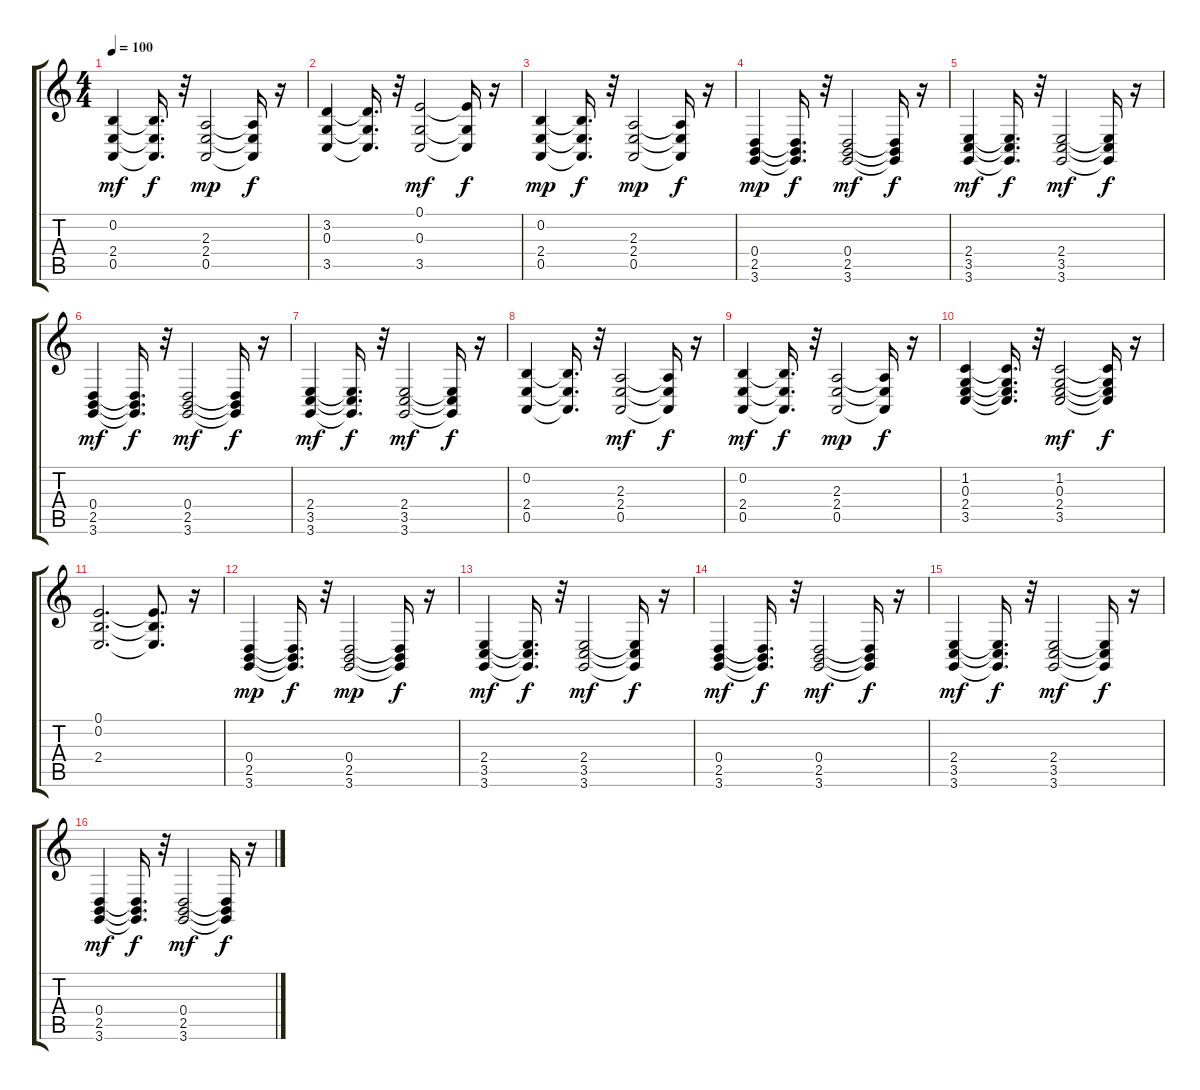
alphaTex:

\track "" {instrument acousticgrandpiano}
\staff {score tabs}
\tuning (E4 B3 G3 D3 A2 E2) {hide}
\ts (4 4)
\tempo 100
\clef g2
\ks c
(0.2 2.4 0.5).4{dy mf} (0.2{t} 2.4{t} 0.5{t}).16{d dy f} r.32 (2.3 2.4 0.5).2{dy mp} (2.3{t} 2.4{t} 0.5{t}).16{dy f} r.16 |
(3.2 0.3 3.5).4 (3.2{t} 0.3{t} 3.5{t}).16{d} r.32 (0.1 0.3 3.5).2{dy mf} (0.1{t} 0.3{t} 3.5{t}).16{dy f} r.16 |
(0.2 2.4 0.5).4{dy mp} (0.2{t} 2.4{t} 0.5{t}).16{d dy f} r.32 (2.3 2.4 0.5).2{dy mp} (2.3{t} 2.4{t} 0.5{t}).16{dy f} r.16 |
(0.4 2.5 3.6).4{dy mp} (0.4{t} 2.5{t} 3.6{t}).16{d dy f} r.32 (0.4 2.5 3.6).2{dy mf} (0.4{t} 2.5{t} 3.6{t}).16{dy f} r.16 |
(2.4 3.5 3.6).4{dy mf} (2.4{t} 3.5{t} 3.6{t}).16{d dy f} r.32 (2.4 3.5 3.6).2{dy mf} (2.4{t} 3.5{t} 3.6{t}).16{dy f} r.16 |
(0.4 2.5 3.6).4{dy mf} (0.4{t} 2.5{t} 3.6{t}).16{d dy f} r.32 (0.4 2.5 3.6).2{dy mf} (0.4{t} 2.5{t} 3.6{t}).16{dy f} r.16 |
(2.4 3.5 3.6).4{dy mf} (2.4{t} 3.5{t} 3.6{t}).16{d dy f} r.32 (2.4 3.5 3.6).2{dy mf} (2.4{t} 3.5{t} 3.6{t}).16{dy f} r.16 |
(0.2 2.4 0.5).4 (0.2{t} 2.4{t} 0.5{t}).16{d} r.32 (2.3 2.4 0.5).2{dy mf} (2.3{t} 2.4{t} 0.5{t}).16{dy f} r.16 |
(0.2 2.4 0.5).4{dy mf} (0.2{t} 2.4{t} 0.5{t}).16{d dy f} r.32 (2.3 2.4 0.5).2{dy mp} (2.3{t} 2.4{t} 0.5{t}).16{dy f} r.16 |
(1.2 0.3 2.4 3.5).4 (1.2{t} 0.3{t} 2.4{t} 3.5{t}).16{d} r.32 (1.2 0.3 2.4 3.5).2{dy mf} (1.2{t} 0.3{t} 2.4{t} 3.5{t}).16{dy f} r.16 |
(0.1 0.2 2.4).2{d} (0.1{t} 0.2{t} 2.4{t}).8{d} r.16 |
(0.4 2.5 3.6).4{dy mp} (0.4{t} 2.5{t} 3.6{t}).16{d dy f} r.32 (0.4 2.5 3.6).2{dy mp} (0.4{t} 2.5{t} 3.6{t}).16{dy f} r.16 |
(2.4 3.5 3.6).4{dy mf} (2.4{t} 3.5{t} 3.6{t}).16{d dy f} r.32 (2.4 3.5 3.6).2{dy mf} (2.4{t} 3.5{t} 3.6{t}).16{dy f} r.16 |
(0.4 2.5 3.6).4{dy mf} (0.4{t} 2.5{t} 3.6{t}).16{d dy f} r.32 (0.4 2.5 3.6).2{dy mf} (0.4{t} 2.5{t} 3.6{t}).16{dy f} r.16 |
(2.4 3.5 3.6).4{dy mf} (2.4{t} 3.5{t} 3.6{t}).16{d dy f} r.32 (2.4 3.5 3.6).2{dy mf} (2.4{t} 3.5{t} 3.6{t}).16{dy f} r.16 |
(0.4 2.5 3.6).4{dy mf} (0.4{t} 2.5{t} 3.6{t}).16{d dy f} r.32 (0.4 2.5 3.6).2{dy mf} (0.4{t} 2.5{t} 3.6{t}).16{dy f} r.16
